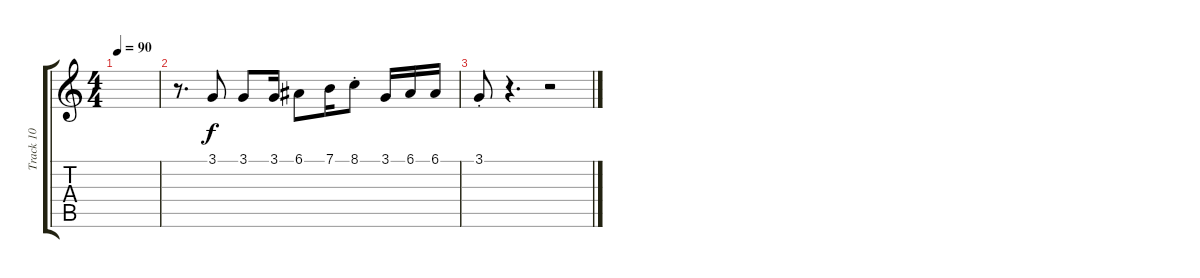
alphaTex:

\track ("Track 10" "Track 10") {instrument clarinet}
\staff {score tabs}
\tuning (E4 B3 G3 D3 A2 E2) {hide}
\ts (4 4)
\tempo 90
\clef g2
\ks c
|
r.8{d} 3.1.8 3.1.8 3.1.16 6.1.8 7.1.16 8.1{st}.8 3.1.16 6.1.16 6.1.16 |
3.1{st}.8 r.4{d} r.2
